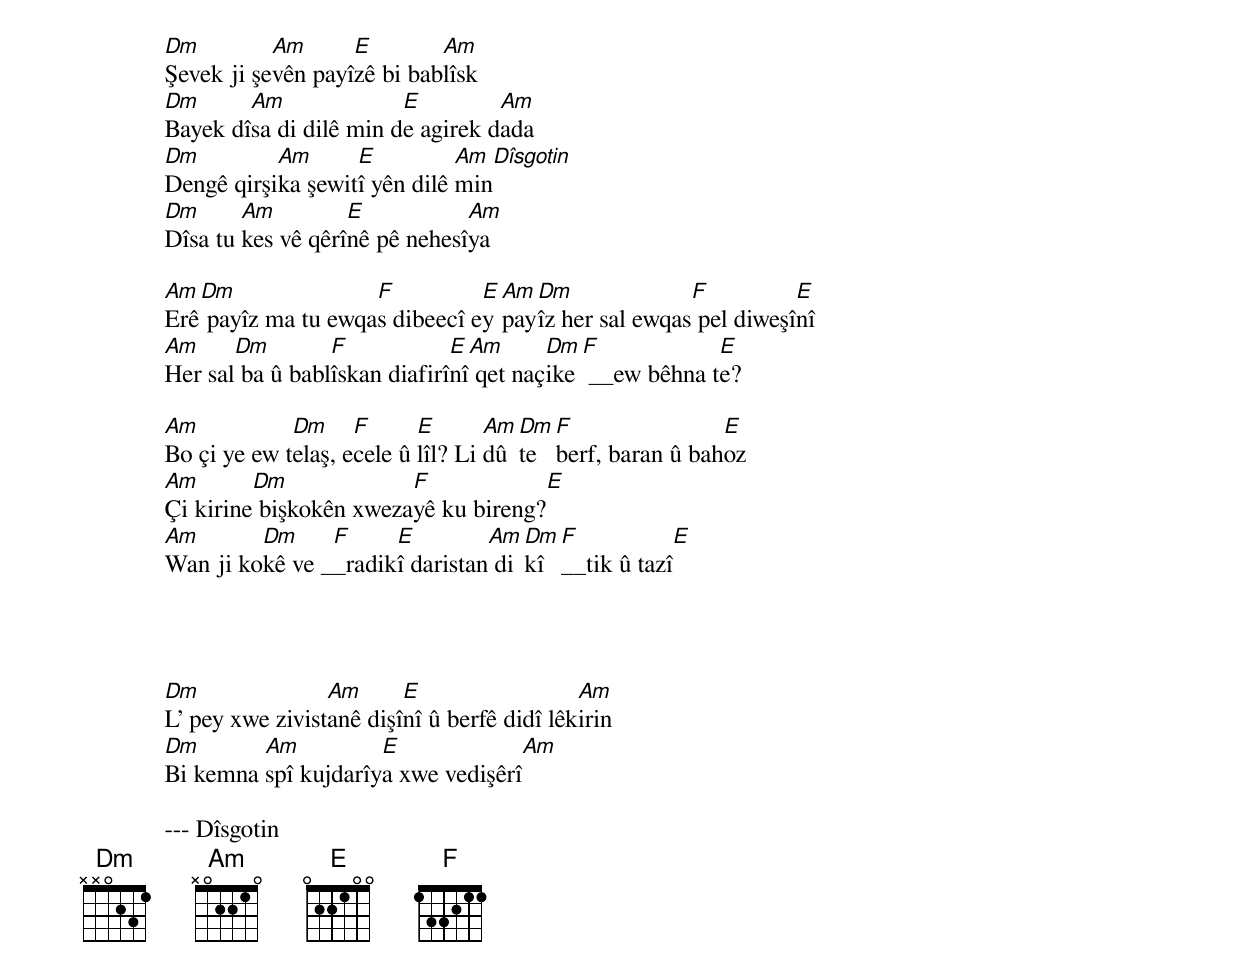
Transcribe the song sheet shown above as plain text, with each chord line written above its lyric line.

             Dm         Am      E        Am
             Şevek ji şevên payîzê bi bablîsk
             Dm      Am              E         Am
             Bayek dîsa di dilê min de agirek dada
             Dm         Am      E          Am                   Dîsgotin
             Dengê qirşika şewitî yên dilê min
             Dm      Am         E           Am
             Dîsa tu kes vê qêrînê pê nehesîya

             Am Dm               F          E Am Dm              F          E
             Erê payîz ma tu ewqas dibeecî ey payîz her sal ewqas pel diweşînî
             Am     Dm        F            E Am      Dm F            E
             Her sal ba û bablîskan diafirînî qet naçike __ew bêhna te?

             Am           Dm     F      E       Am Dm F                E
             Bo çi ye ew telaş, ecele û lîl? Li dû te berf, baran û bahoz
             Am       Dm             F            E
             Çi kirine bişkokên xwezayê ku bireng?
             Am       Dm     F     E         Am Dm F            E
             Wan ji kokê ve __radikî daristan dikî __tik û tazî




             Dm               Am      E                  Am
             L’ pey xwe zivistanê dişînî û berfê didî lêkirin
             Dm       Am          E             Am
             Bi kemna spî kujdarîya xwe vedişêrî

             --- Dîsgotin
